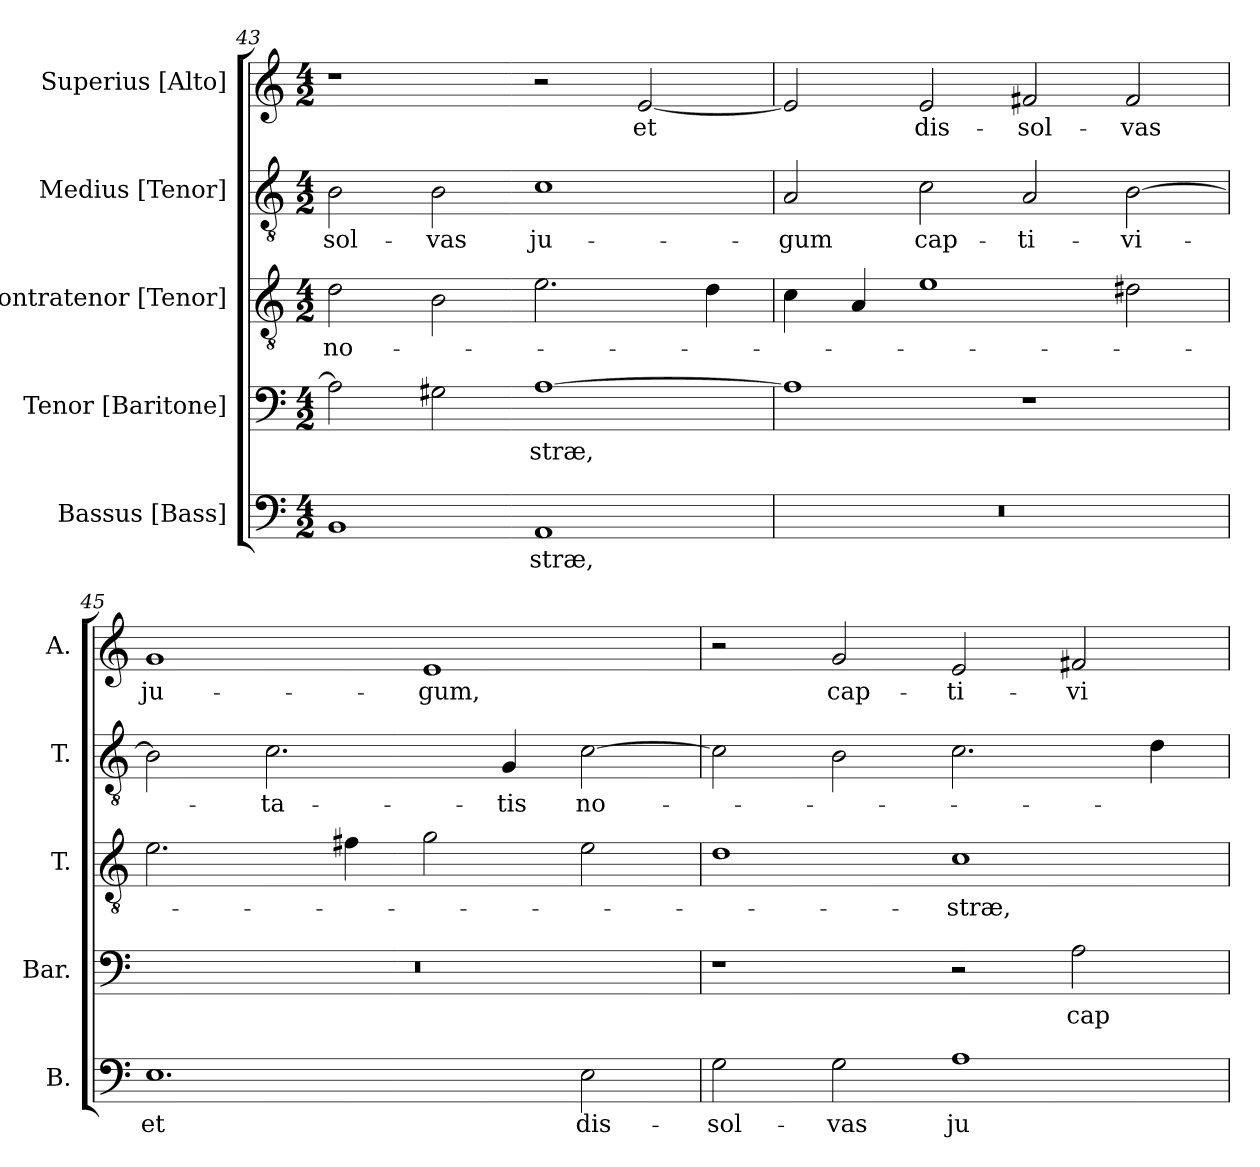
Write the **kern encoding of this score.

**kern	**text	**kern	**text	**kern	**text	**kern	**text	**kern	**text
*part5	*part5	*part4	*part4	*part3	*part3	*part2	*part2	*part1	*part1
*staff5	*staff5	*staff4	*staff4	*staff3	*staff3	*staff2	*staff2	*staff1	*staff1
*I"Bassus [Bass]	*	*I"Tenor [Baritone]	*	*I"Contratenor [Tenor]	*	*I"Medius [Tenor]	*	*I"Superius [Alto]	*
*I'B.	*	*I'Bar.	*	*I'T.	*	*I'T.	*	*I'A.	*
*clefF4	*	*clefF4	*	*clefGv2	*	*clefGv2	*	*clefG2	*
*	*	*	*	*ITrd7c12	*	*ITrd7c12	*	*	*
*k[]	*	*k[]	*	*k[]	*	*k[]	*	*k[]	*
*C:	*	*C:	*	*C:	*	*C:	*	*C:	*
*M4/2	*	*M4/2	*	*M4/2	*	*M4/2	*	*M4/2	*
=43	=43	=43	=43	=43	=43	=43	=43	=43	=43
!	!	!	!	!	!LO:LY:b:color=#000000	!	!	!	!
!	!	!	!	!	!	!	!LO:LY:b:color=#000000	!	!
1BBi	.	2Ai\]	.	2Di\	no-	2BBi\	-sol-	1r	.
!	!	!	!	!	!	!	!LO:LY:b:color=#000000	!	!
.	.	2G#Xi\	.	2BBi\	.	2BBi\	-vas	.	.
!	!LO:LY:b:color=#000000	!	!	!	!	!	!	!	!
!	!	!	!LO:LY:b:color=#000000	!	!	!	!	!	!
!	!	!	!	!	!	!	!LO:LY:b:color=#000000	!	!
1AAi	-stræ,	[1Ai	-stræ,	2.Ei\	.	1Ci	ju-	2r	.
!	!	!	!	!	!	!	!	!	!LO:LY:b:color=#000000
.	.	.	.	.	.	.	.	[2ei/	et
.	.	.	.	4Di\	.	.	.	.	.
=44	=44	=44	=44	=44	=44	=44	=44	=44	=44
!LO:N:vis=1	!	!	!	!	!	!	!	!	!
!	!	!	!	!	!	!	!LO:LY:b:color=#000000	!	!
0r	.	1Ai]	.	4Ci\	.	2AAi/	-gum	2ei/]	.
.	.	.	.	4AAi/	.	.	.	.	.
!	!	!	!	!	!	!	!LO:LY:b:color=#000000	!	!
!	!	!	!	!	!	!	!	!	!LO:LY:b:color=#000000
.	.	.	.	1Ei	.	2Ci\	cap-	2ei/	dis-
!	!	!	!	!	!	!	!LO:LY:b:color=#000000	!	!
!	!	!	!	!	!	!	!	!	!LO:LY:b:color=#000000
.	.	1r	.	.	.	2AAi/	-ti-	2f#Xi/	-sol-
!	!	!	!	!	!	!	!LO:LY:b:color=#000000	!	!
!	!	!	!	!	!	!	!	!	!LO:LY:b:color=#000000
.	.	.	.	2D#Xi\	.	[2BBi\	-vi-	2f#i/	-vas
=45	=45	=45	=45	=45	=45	=45	=45	=45	=45
!	!LO:LY:b:color=#000000	!LO:N:vis=1	!	!	!	!	!	!	!
!	!	!	!	!	!	!	!	!	!LO:LY:b:color=#000000
1.Ei	et	0r	.	2.Ei\	.	2BBi\]	.	1gi	ju-
!	!	!	!	!	!	!	!LO:LY:b:color=#000000	!	!
.	.	.	.	.	.	2.Ci\	-ta-	.	.
.	.	.	.	4F#Xi\	.	.	.	.	.
!	!	!	!	!	!	!	!	!	!LO:LY:b:color=#000000
.	.	.	.	2Gi\	.	.	.	1ei	-gum,
!	!	!	!	!	!	!	!LO:LY:b:color=#000000	!	!
.	.	.	.	.	.	4GGi/	-tis	.	.
!	!LO:LY:b:color=#000000	!	!	!	!	!	!	!	!
!	!	!	!	!	!	!	!LO:LY:b:color=#000000	!	!
2Ei\	dis-	.	.	2Ei\	.	[2Ci\	no-	.	.
!!LO:PB:g=z
=46	=46	=46	=46	=46	=46	=46	=46	=46	=46
!	!LO:LY:b:color=#000000	!	!	!	!	!	!	!	!
2Gi\	-sol-	1r	.	1Di	.	2Ci\]	.	2r	.
!	!LO:LY:b:color=#000000	!	!	!	!	!	!	!	!
!	!	!	!	!	!	!	!	!	!LO:LY:b:color=#000000
2Gi\	-vas	.	.	.	.	2BBi\	.	2gi/	cap-
!	!LO:LY:b:color=#000000	!	!	!	!	!	!	!	!
!	!	!	!	!	!LO:LY:b:color=#000000	!	!	!	!
!	!	!	!	!	!	!	!	!	!LO:LY:b:color=#000000
1Ai	ju-	2r	.	1Ci	-stræ,	2.Ci\	.	2ei/	-ti-
!	!	!	!LO:LY:b:color=#000000	!	!	!	!	!	!
!	!	!	!	!	!	!	!	!	!LO:LY:b:color=#000000
.	.	2Ai\	cap-	.	.	.	.	2f#Xi/	-vi-
.	.	.	.	.	.	4Di\	.	.	.
=	=	=	=	=	=	=	=	=	=
*-	*-	*-	*-	*-	*-	*-	*-	*-	*-
